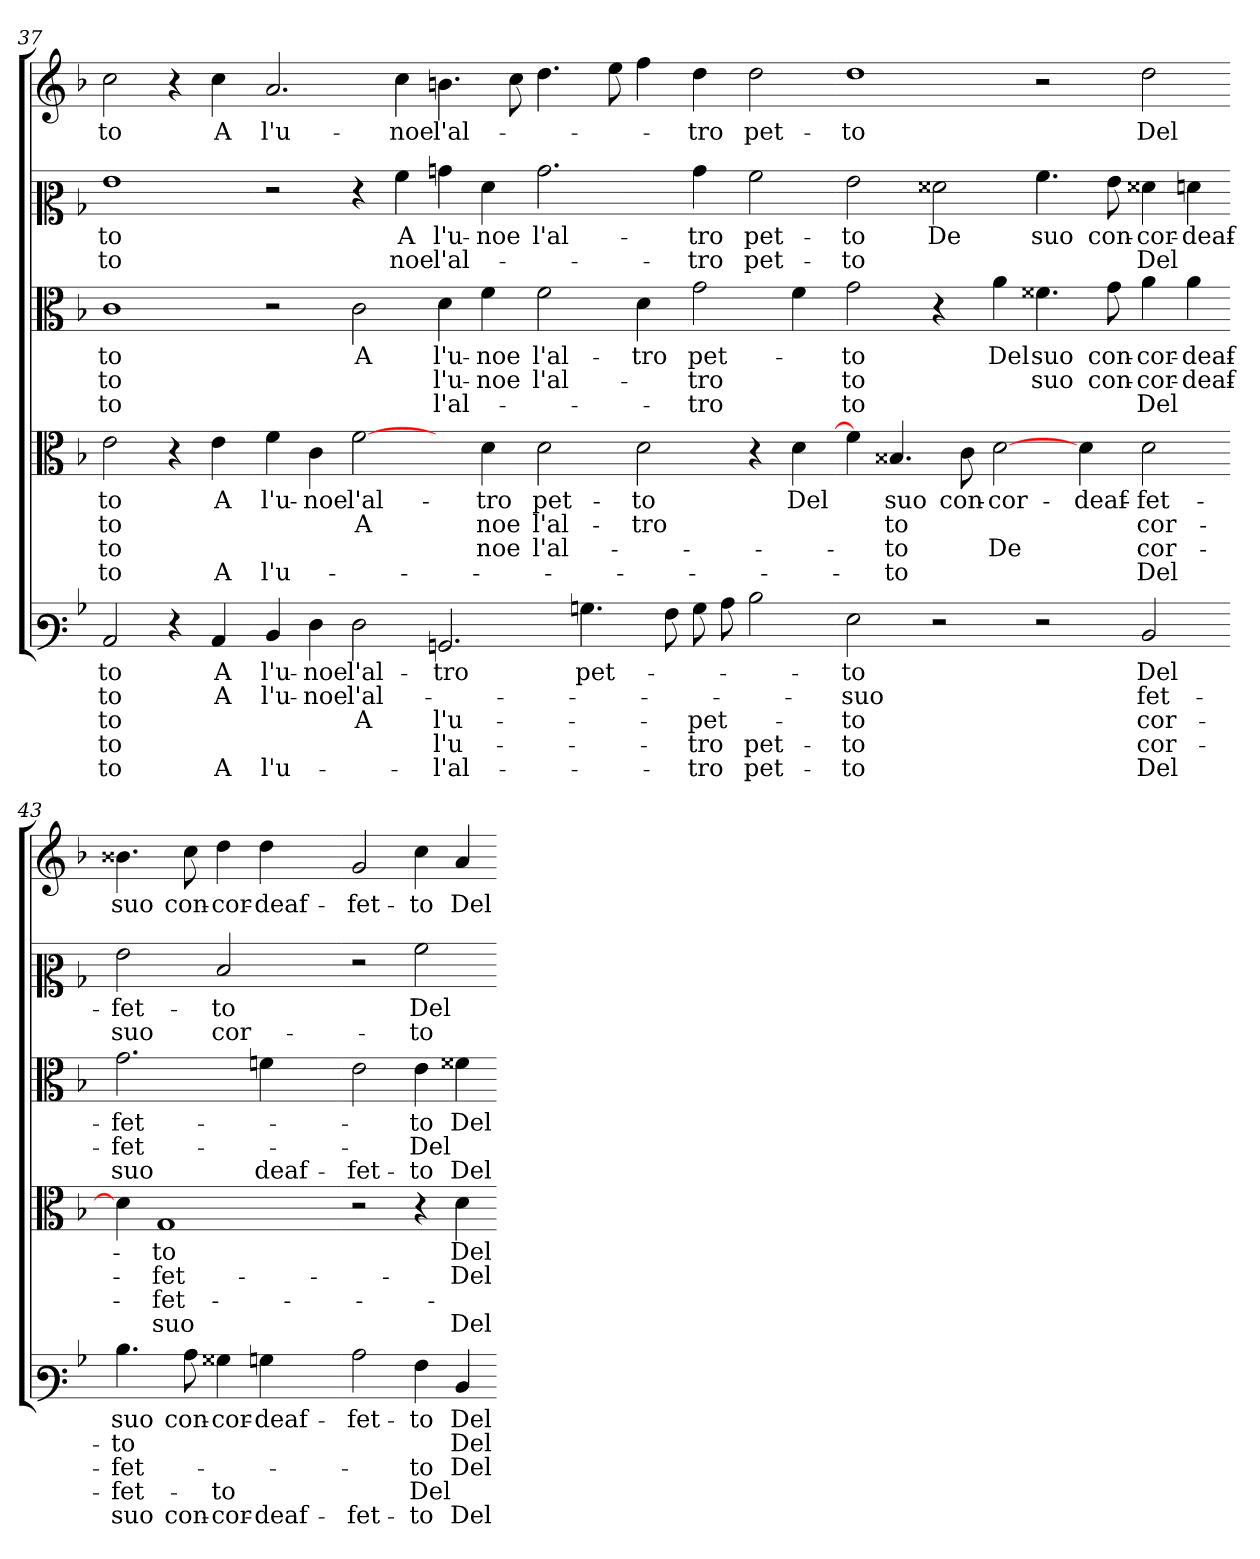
**kern	**text	**text	**text	**text	**text	**kern	**text	**text	**text	**text	**kern	**text	**text	**text	**kern	**text	**text	**kern	**text
*part5	*part5	*part5	*part5	*part5	*part5	*part4	*part4	*part4	*part4	*part4	*part3	*part3	*part3	*part3	*part2	*part2	*part2	*part1	*part1
*staff5	*staff5	*staff5	*staff5	*staff5	*staff5	*staff4	*staff4	*staff4	*staff4	*staff4	*staff3	*staff3	*staff3	*staff3	*staff2	*staff2	*staff2	*staff1	*staff1
*clefF3	*	*	*	*	*	*clefC3	*	*	*	*	*clefC3	*	*	*	*clefC2	*	*	*clefG2	*
*k[b-]	*	*	*	*	*	*k[b-]	*	*	*	*	*k[b-]	*	*	*	*k[b-]	*	*	*k[b-]	*
=37	=37	=37	=37	=37	=37	=37	=37	=37	=37	=37	=37	=37	=37	=37	=37	=37	=37	=37	=37
2C	to	to	to	to	to	2e	to	to	to	to	1c	to	to	to	1g	to	to	2cc	to
4r	.	.	.	.	.	4r	.	.	.	.	.	.	.	.	.	.	.	4r	.
4C	A	A	.	.	A	4e	A	.	.	A	.	.	.	.	.	.	.	4cc	A
=38-	=38-	=38-	=38-	=38-	=38-	=38-	=38-	=38-	=38-	=38-	=38-	=38-	=38-	=38-	=38-	=38-	=38-	=38-	=38-
4D	l'u-	l'u-	.	.	l'u-	4f	l'u-	.	.	l'u-	2r	.	.	.	2r	.	.	2.a	l'u-
4F	noe	noe	.	.	.	4c	noe	.	.	.	.	.	.	.	.	.	.	.	.
2F	l'al-	l'al-	A	.	.	[2f	l'al-	A	.	.	2c	A	.	.	4r	.	.	.	.
.	.	.	.	.	.	.	.	.	.	.	.	.	.	.	4a	A	noe	4cc	noe
2.BB	tro	.	l'u-	l'u-	l'al-	4ryy	.	.	.	.	4d	l'u-	l'u-	l'al-	4b	l'u-	l'al-	4.b	l'al-
.	.	.	.	.	.	4d	tro	noe	noe	.	4f	noe	noe	.	4f	noe	.	.	.
.	.	.	.	.	.	.	.	.	.	.	.	.	.	.	.	.	.	8cc	.
.	.	.	.	.	.	2d	pet-	l'al-	l'al-	.	2f	l'al-	l'al-	.	2.b	l'al-	.	4.dd	.
4.B	pet-	.	.	.	.	.	.	.	.	.	.	.	.	.	.	.	.	.	.
.	.	.	.	.	.	.	.	.	.	.	.	.	.	.	.	.	.	8ee	.
.	.	.	.	.	.	2d	to	tro	.	.	4d	tro	.	.	.	.	.	4ff	.
8A	.	.	.	.	.	.	.	.	.	.	.	.	.	.	.	.	.	.	.
8B	.	.	pet-	tro	tro	.	.	.	.	.	2g	pet-	tro	tro	4b	tro	tro	4dd	tro
8c	.	.	.	.	.	.	.	.	.	.	.	.	.	.	.	.	.	.	.
2d	.	.	.	pet-	pet-	4r	.	.	.	.	.	.	.	.	2a	pet-	pet-	2dd	pet-
.	.	.	.	.	.	4d	Del	.	.	.	4f	.	.	.	.	.	.	.	.
=41-	=41-	=41-	=41-	=41-	=41-	=41-	=41-	=41-	=41-	=41-	=41-	=41-	=41-	=41-	=41-	=41-	=41-	=41-	=41-
2G	to	suo	to	to	to	4f]	.	.	.	.	2g	to	to	to	2g	to	to	1dd	to
.	.	.	.	.	.	4.B##X	suo	to	to	to	.	.	.	.	.	.	.	.	.
2r	.	.	.	.	.	.	.	.	.	.	4r	.	.	.	2f##X	De	.	.	.
.	.	.	.	.	.	8c	con-	.	.	.	.	.	.	.	.	.	.	.	.
.	.	.	.	.	.	[2d	cor-	.	De	.	4a	Del	.	.	.	.	.	.	.
2r	.	.	.	.	.	.	.	.	.	.	4.f##X	suo	suo	.	4.a	suo	.	2r	.
.	.	.	.	.	.	4d	deaf-	.	.	.	.	.	.	.	.	.	.	.	.
.	.	.	.	.	.	.	.	.	.	.	8g	con-	con-	.	8g	con-	.	.	.
2D	Del	fet-	cor-	cor-	Del	2d	fet-	cor-	cor-	Del	4a	cor-	cor-	Del	4f##X	cor-	Del	2dd	Del
.	.	.	.	.	.	.	.	.	.	.	4a	deaf-	deaf-	.	4f	deaf-	.	.	.
=43-	=43-	=43-	=43-	=43-	=43-	=43-	=43-	=43-	=43-	=43-	=43-	=43-	=43-	=43-	=43-	=43-	=43-	=43-	=43-
4.d	suo	to	fet-	fet-	suo	4d]	.	.	.	.	2.g	fet-	fet-	suo	2g	fet-	suo	4.b##X	suo
.	.	.	.	.	.	1G	to	fet-	fet-	suo	.	.	.	.	.	.	.	.	.
8c	con-	.	.	.	con-	.	.	.	.	.	.	.	.	.	.	.	.	8cc	con-
4B##X	cor-	.	.	to	cor-	.	.	.	.	.	.	.	.	.	2d	to	cor-	4dd	cor-
4B	deaf-	.	.	.	deaf-	.	.	.	.	.	4f	.	.	deaf-	.	.	.	4dd	deaf-
4ryy	.	.	.	.	.	.	.	.	.	.	4ryy	.	.	.	4ryy	.	.	4ryy	.
=44-	=44-	=44-	=44-	=44-	=44-	=44-	=44-	=44-	=44-	=44-	=44-	=44-	=44-	=44-	=44-	=44-	=44-	=44-	=44-
2c	fet-	.	.	.	fet-	2r	.	.	.	.	2e	.	.	fet-	2r	.	.	2g	fet-
4A	to	.	to	Del	to	4r	.	.	.	.	4e	to	Del	to	2a	Del	to	4cc	to
4D	Del	Del	Del	.	Del	4d	Del	Del	.	Del	4f##X	Del	.	Del	.	.	.	4a	Del
=-	=-	=-	=-	=-	=-	=-	=-	=-	=-	=-	=-	=-	=-	=-	=-	=-	=-	=-	=-
*-	*-	*-	*-	*-	*-	*-	*-	*-	*-	*-	*-	*-	*-	*-	*-	*-	*-	*-	*-
